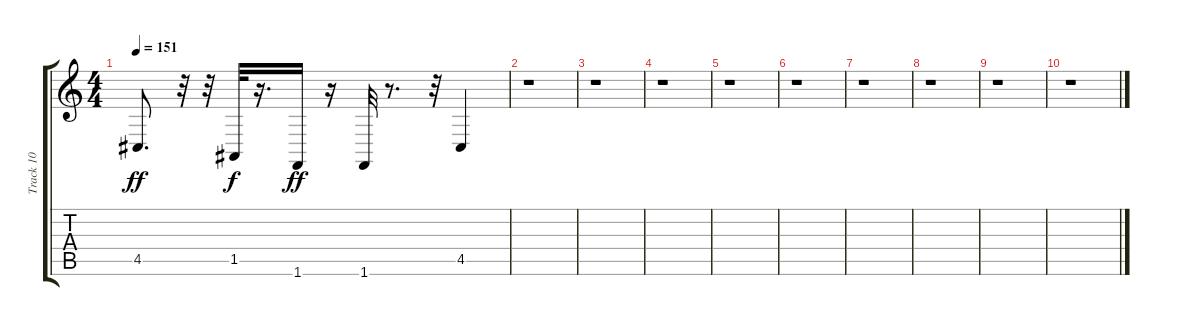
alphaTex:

\track ("Track 10" "Track 10") {instrument acousticgrandpiano}
\staff {score tabs}
\tuning (E4 B3 G3 D3 A2 E2) {hide}
\ts (4 4)
\tempo 151
\clef g2
\ks c
4.5.8{d dy ff} r.32 r.32 1.5.32{dy f} r.16{d} 1.6.16{dy ff} r.16 1.6.32 r.8{d} r.32 4.5.4 |
r.1 |
r.1 |
r.1 |
r.1 |
r.1 |
r.1 |
r.1 |
r.1 |
r.1
